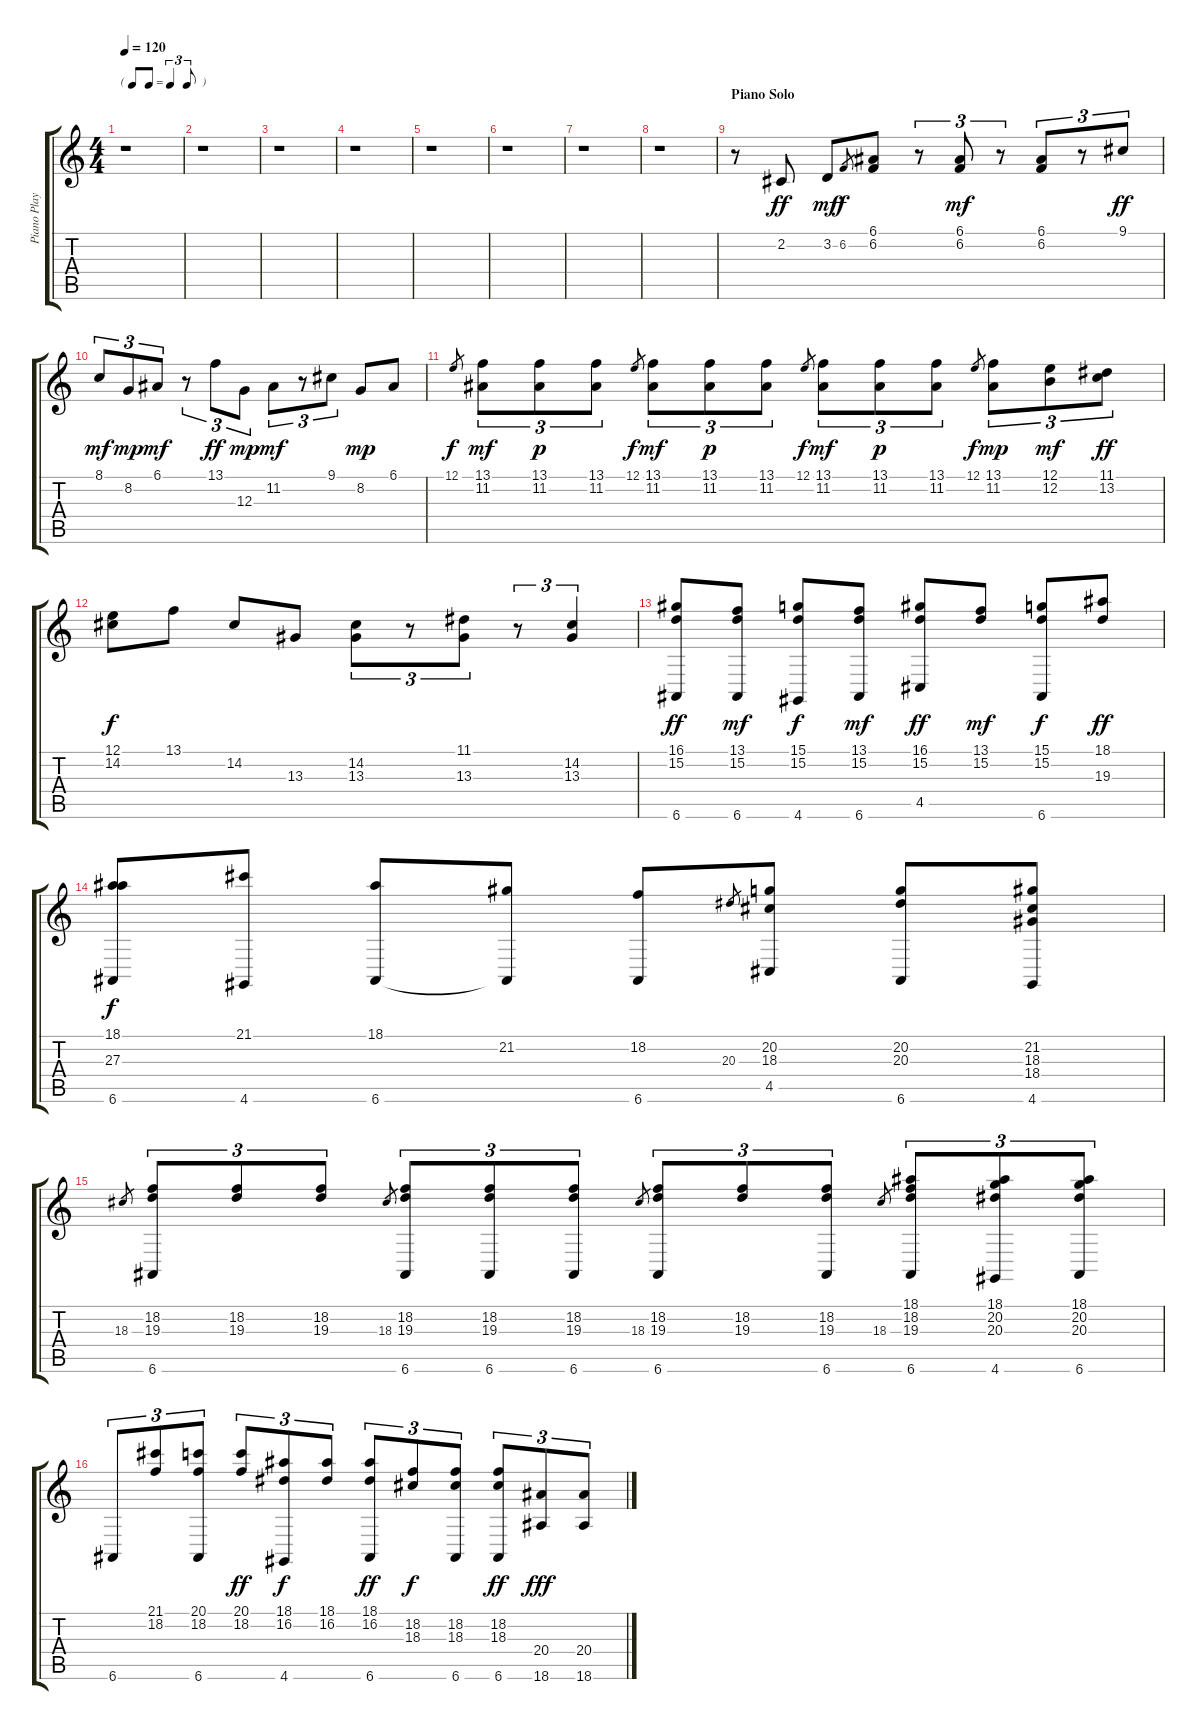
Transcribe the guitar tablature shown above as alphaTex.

\track ("Piano Player" "Piano Play") {instrument honkytonkpiano}
\staff {score tabs}
\tuning (E4 B3 G3 D3 A2 E2) {hide}
\ts (4 4)
\tf triplet8th
\tempo 120
\clef g2
\ks c
r.1{dy ff} |
r.1 |
r.1 |
r.1 |
r.1 |
r.1 |
r.1 |
r.1 |
\section ("" "Piano Solo")
r.8 2.2.8 3.2.8{dy mf} 6.2.8{gr dy f} (6.1 6.2).8 r.8{tu (3 2)} (6.1 6.2).8{tu (3 2) dy mf} r.8{tu (3 2)} (6.1 6.2).8{tu (3 2)} r.8{tu (3 2)} 9.1.8{tu (3 2) dy ff} |
8.1.8{tu (3 2) dy mf} 8.2.8{tu (3 2) dy mp} 6.1.8{tu (3 2) dy mf} r.8{tu (3 2)} 13.1.8{tu (3 2) dy ff} 12.3.8{tu (3 2) dy mp} 11.2.8{tu (3 2) dy mf} r.8{tu (3 2)} 9.1.8{tu (3 2)} 8.2.8{dy mp} 6.1.8 |
12.1.8{gr dy f} (13.1 11.2).8{tu (3 2) dy mf} (13.1 11.2).8{tu (3 2) dy p} (13.1 11.2).8{tu (3 2)} 12.1.8{gr dy f} (13.1 11.2).8{tu (3 2) dy mf} (13.1 11.2).8{tu (3 2) dy p} (13.1 11.2).8{tu (3 2)} 12.1.8{gr dy f} (13.1 11.2).8{tu (3 2) dy mf} (13.1 11.2).8{tu (3 2) dy p} (13.1 11.2).8{tu (3 2)} 12.1.8{gr dy f} (13.1 11.2).8{tu (3 2) dy mp} (12.1 12.2).8{tu (3 2) dy mf} (11.1 13.2).8{tu (3 2) dy ff} |
(12.1 14.2).8{dy f} 13.1.8 14.2.8 13.3.8 (14.2 13.3).8{tu (3 2)} r.8{tu (3 2)} (11.1 13.3).8{tu (3 2)} r.8{tu (3 2)} (14.2 13.3).4{tu (3 2)} |
(16.1 15.2 6.6).8{dy ff} (13.1 15.2 6.6).8{dy mf} (15.1 15.2 4.6).8{dy f} (13.1 15.2 6.6).8{dy mf} (16.1 15.2 4.5).8{dy ff} (13.1 15.2).8{dy mf} (15.1 15.2 6.6).8{dy f} (18.1 19.3).8{dy ff} |
(18.1 27.3 6.6).8{dy f} (21.1 4.6).8 (18.1 6.6).8 (21.2 6.6{t}).8 (18.2 6.6).8 20.3.8{gr} (20.2 18.3 4.5).8 (20.2 20.3 6.6).8 (21.2 18.3 18.4 4.6).8 |
18.3.8{gr} (18.2 19.3 6.6).8{tu (3 2)} (18.2 19.3).8{tu (3 2)} (18.2 19.3).8{tu (3 2)} 18.3.8{gr} (18.2 19.3 6.6).8{tu (3 2)} (18.2 19.3 6.6).8{tu (3 2)} (18.2 19.3 6.6).8{tu (3 2)} 18.3.8{gr} (18.2 19.3 6.6).8{tu (3 2)} (18.2 19.3).8{tu (3 2)} (18.2 19.3 6.6).8{tu (3 2)} 18.3.8{gr} (18.1 18.2 19.3 6.6).8{tu (3 2)} (18.1 20.2 20.3 4.6).8{tu (3 2)} (18.1 20.2 20.3 6.6).8{tu (3 2)} |
6.6.8{tu (3 2)} (21.1 18.2).8{tu (3 2)} (20.1 18.2 6.6).8{tu (3 2)} (20.1 18.2).8{tu (3 2) dy ff} (18.1 16.2 4.6).8{tu (3 2) dy f} (18.1 16.2).8{tu (3 2)} (18.1 16.2 6.6).8{tu (3 2) dy ff} (18.2 18.3).8{tu (3 2) dy f} (18.2 18.3 6.6).8{tu (3 2)} (18.2 18.3 6.6).8{tu (3 2) dy ff} (20.4 18.6).8{tu (3 2) dy fff} (20.4 18.6).8{tu (3 2)}
